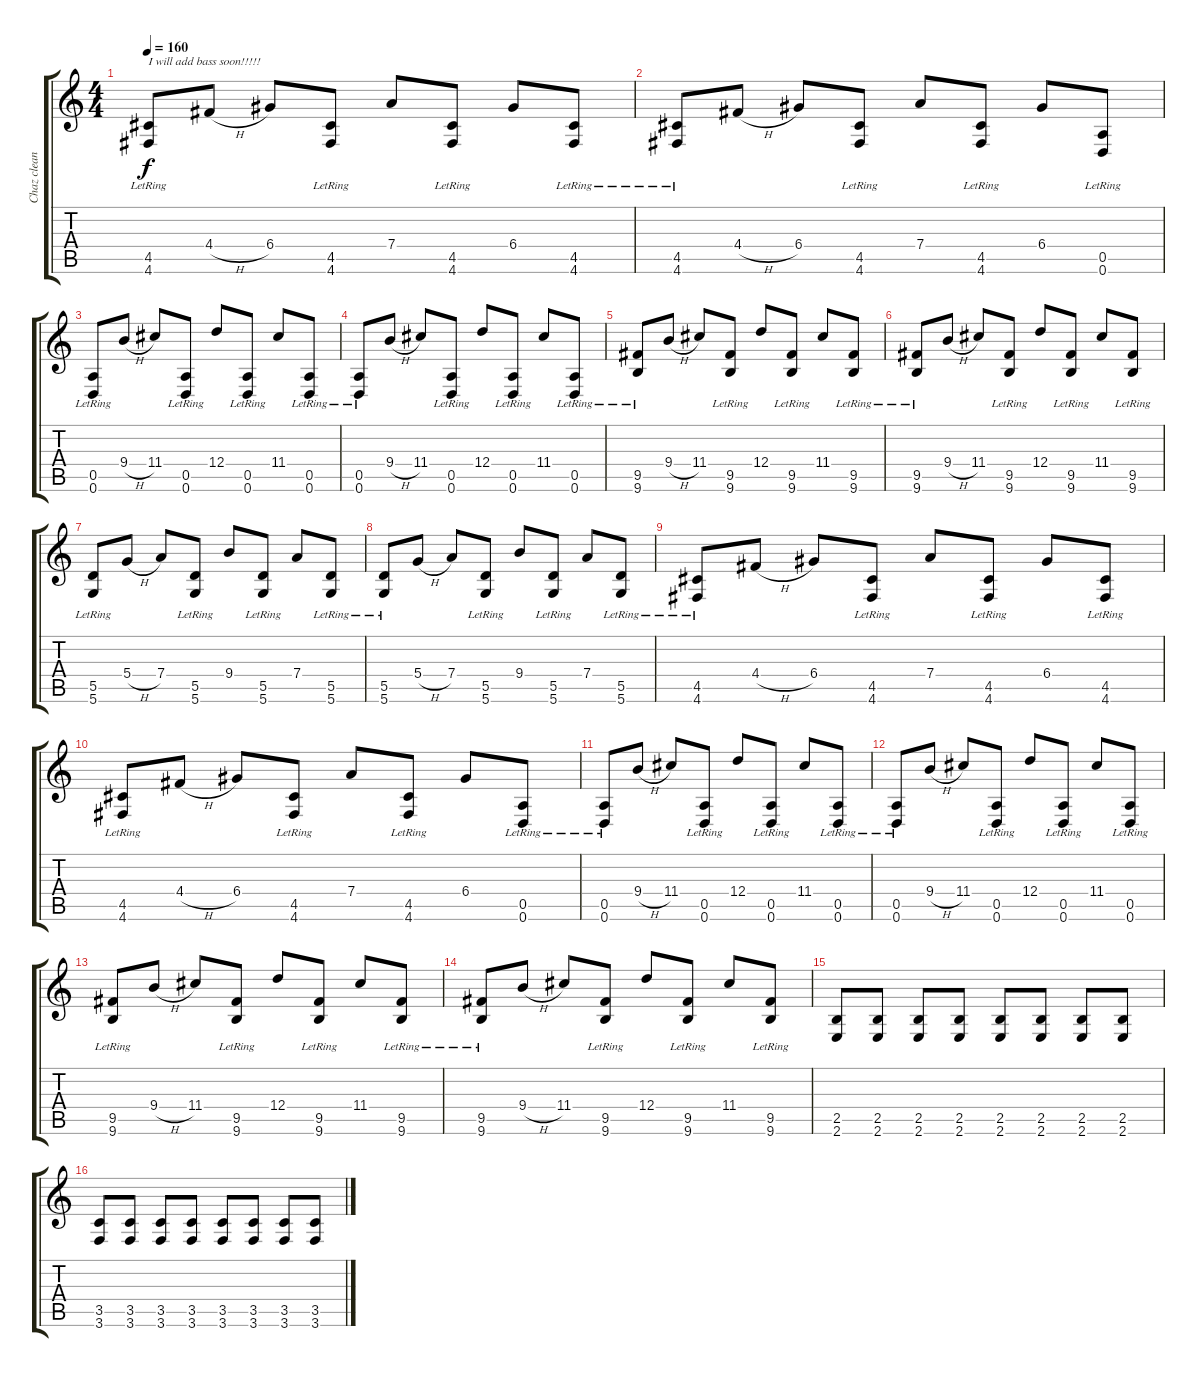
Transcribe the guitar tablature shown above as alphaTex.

\track ("Chaz clean" "Chaz clean") {instrument electricguitarjazz}
\staff {score tabs}
\tuning (E4 B3 G3 D3 A2 D2) {hide}
\ts (4 4)
\tempo 160
\clef g2
\ks c
(4.5{lr} 4.6{lr}).8{txt "I will add bass soon!!!!!" dy f instrument electricguitarjazz} 4.4{h}.8 6.4.8 (4.5{lr} 4.6{lr}).8 7.4.8 (4.5{lr} 4.6{lr}).8 6.4.8 (4.5{lr} 4.6{lr}).8 |
(4.5{lr} 4.6{lr}).8 4.4{h}.8 6.4.8 (4.5{lr} 4.6{lr}).8 7.4.8 (4.5{lr} 4.6{lr}).8 6.4.8 (0.5{lr} 0.6{lr}).8 |
(0.5{lr} 0.6{lr}).8 9.4{h}.8 11.4.8 (0.5{lr} 0.6{lr}).8 12.4.8 (0.5{lr} 0.6{lr}).8 11.4.8 (0.5{lr} 0.6{lr}).8 |
(0.5{lr} 0.6{lr}).8 9.4{h}.8 11.4.8 (0.5{lr} 0.6{lr}).8 12.4.8 (0.5{lr} 0.6{lr}).8 11.4.8 (0.5{lr} 0.6{lr}).8 |
(9.5{lr} 9.6{lr}).8 9.4{h}.8 11.4.8 (9.5{lr} 9.6{lr}).8 12.4.8 (9.5{lr} 9.6{lr}).8 11.4.8 (9.5{lr} 9.6{lr}).8 |
(9.5{lr} 9.6{lr}).8 9.4{h}.8 11.4.8 (9.5{lr} 9.6{lr}).8 12.4.8 (9.5{lr} 9.6{lr}).8 11.4.8 (9.5{lr} 9.6{lr}).8 |
(5.5{lr} 5.6{lr}).8 5.4{h}.8 7.4.8 (5.5{lr} 5.6{lr}).8 9.4.8 (5.5{lr} 5.6{lr}).8 7.4.8 (5.5{lr} 5.6{lr}).8 |
(5.5{lr} 5.6{lr}).8 5.4{h}.8 7.4.8 (5.5{lr} 5.6{lr}).8 9.4.8 (5.5{lr} 5.6{lr}).8 7.4.8 (5.5{lr} 5.6{lr}).8 |
(4.5{lr} 4.6{lr}).8 4.4{h}.8 6.4.8 (4.5{lr} 4.6{lr}).8 7.4.8 (4.5{lr} 4.6{lr}).8 6.4.8 (4.5{lr} 4.6{lr}).8 |
(4.5{lr} 4.6{lr}).8 4.4{h}.8 6.4.8 (4.5{lr} 4.6{lr}).8 7.4.8 (4.5{lr} 4.6{lr}).8 6.4.8 (0.5{lr} 0.6{lr}).8 |
(0.5{lr} 0.6{lr}).8 9.4{h}.8 11.4.8 (0.5{lr} 0.6{lr}).8 12.4.8 (0.5{lr} 0.6{lr}).8 11.4.8 (0.5{lr} 0.6{lr}).8 |
(0.5{lr} 0.6{lr}).8 9.4{h}.8 11.4.8 (0.5{lr} 0.6{lr}).8 12.4.8 (0.5{lr} 0.6{lr}).8 11.4.8 (0.5{lr} 0.6{lr}).8 |
(9.5{lr} 9.6{lr}).8 9.4{h}.8 11.4.8 (9.5{lr} 9.6{lr}).8 12.4.8 (9.5{lr} 9.6{lr}).8 11.4.8 (9.5{lr} 9.6{lr}).8 |
(9.5{lr} 9.6{lr}).8 9.4{h}.8 11.4.8 (9.5{lr} 9.6{lr}).8 12.4.8 (9.5{lr} 9.6{lr}).8 11.4.8 (9.5{lr} 9.6{lr}).8 |
(2.5 2.6).8 (2.5 2.6).8 (2.5 2.6).8 (2.5 2.6).8 (2.5 2.6).8 (2.5 2.6).8 (2.5 2.6).8 (2.5 2.6).8 |
(3.5 3.6).8 (3.5 3.6).8 (3.5 3.6).8 (3.5 3.6).8 (3.5 3.6).8 (3.5 3.6).8 (3.5 3.6).8 (3.5 3.6).8
